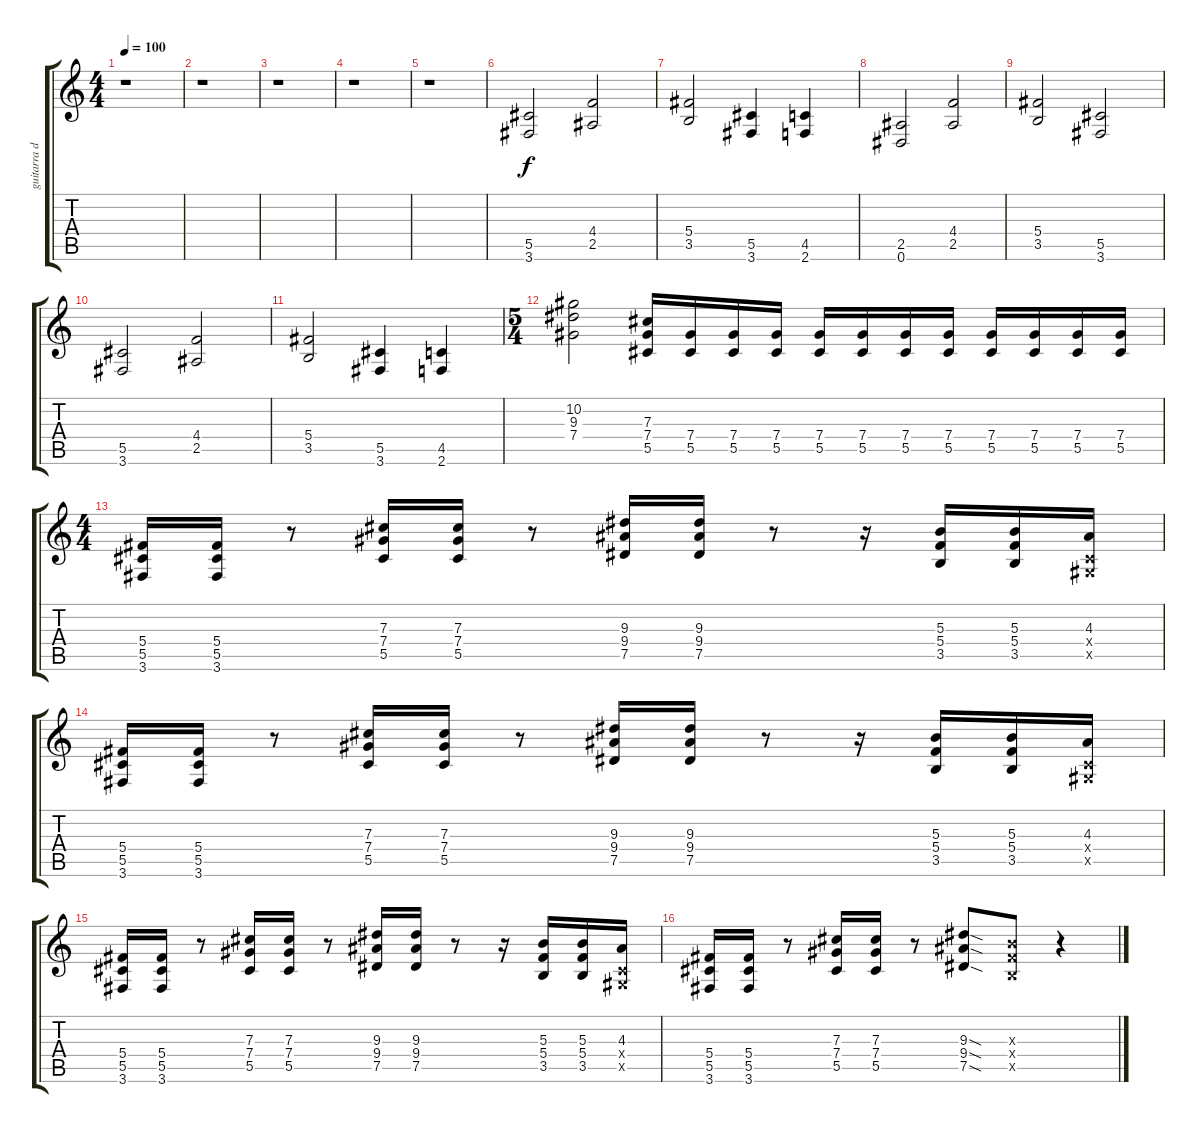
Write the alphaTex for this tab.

\track ("guitarra der" "guitarra d") {instrument distortionguitar}
\staff {score tabs}
\tuning (Eb4 Bb3 Gb3 Db3 Ab2 Eb2) {hide}
\ts (4 4)
\tempo 100
\clef g2
\ks c
r.1{dy f} |
r.1 |
r.1 |
r.1 |
r.1 |
(5.5 3.6).2{volume 12} (4.4 2.5).2 |
(5.4 3.5).2 (5.5 3.6).4 (4.5 2.6).4 |
(2.5 0.6).2 (4.4 2.5).2 |
(5.4 3.5).2 (5.5 3.6).2 |
(5.5 3.6).2 (4.4 2.5).2 |
(5.4 3.5).2 (5.5 3.6).4 (4.5 2.6).4 |
\ts (5 4)
(10.2 9.3 7.4).2 (7.3 7.4 5.5).16 (7.4 5.5).16 (7.4 5.5).16 (7.4 5.5).16 (7.4 5.5).16 (7.4 5.5).16 (7.4 5.5).16 (7.4 5.5).16 (7.4 5.5).16 (7.4 5.5).16 (7.4 5.5).16 (7.4 5.5).16 |
\ts (4 4)
(5.4 5.5 3.6).16 (5.4 5.5 3.6).16 r.8 (7.3 7.4 5.5).16 (7.3 7.4 5.5).16 r.8 (9.3 9.4 7.5).16 (9.3 9.4 7.5).16 r.8 r.16 (5.3 5.4 3.5).16 (5.3 5.4 3.5).16 (4.3 0.4{x} 0.5{x}).16 |
(5.4 5.5 3.6).16 (5.4 5.5 3.6).16 r.8 (7.3 7.4 5.5).16 (7.3 7.4 5.5).16 r.8 (9.3 9.4 7.5).16 (9.3 9.4 7.5).16 r.8 r.16 (5.3 5.4 3.5).16 (5.3 5.4 3.5).16 (4.3 0.4{x} 0.5{x}).16 |
(5.4 5.5 3.6).16 (5.4 5.5 3.6).16 r.8 (7.3 7.4 5.5).16 (7.3 7.4 5.5).16 r.8 (9.3 9.4 7.5).16 (9.3 9.4 7.5).16 r.8 r.16 (5.3 5.4 3.5).16 (5.3 5.4 3.5).16 (4.3 0.4{x} 0.5{x}).16 |
(5.4 5.5 3.6).16 (5.4 5.5 3.6).16 r.8 (7.3 7.4 5.5).16 (7.3 7.4 5.5).16 r.8 (9.3{sod} 9.4{sod} 7.5{sod}).8 (5.3{x} 5.4{x} 3.5{x}).8 r.4
